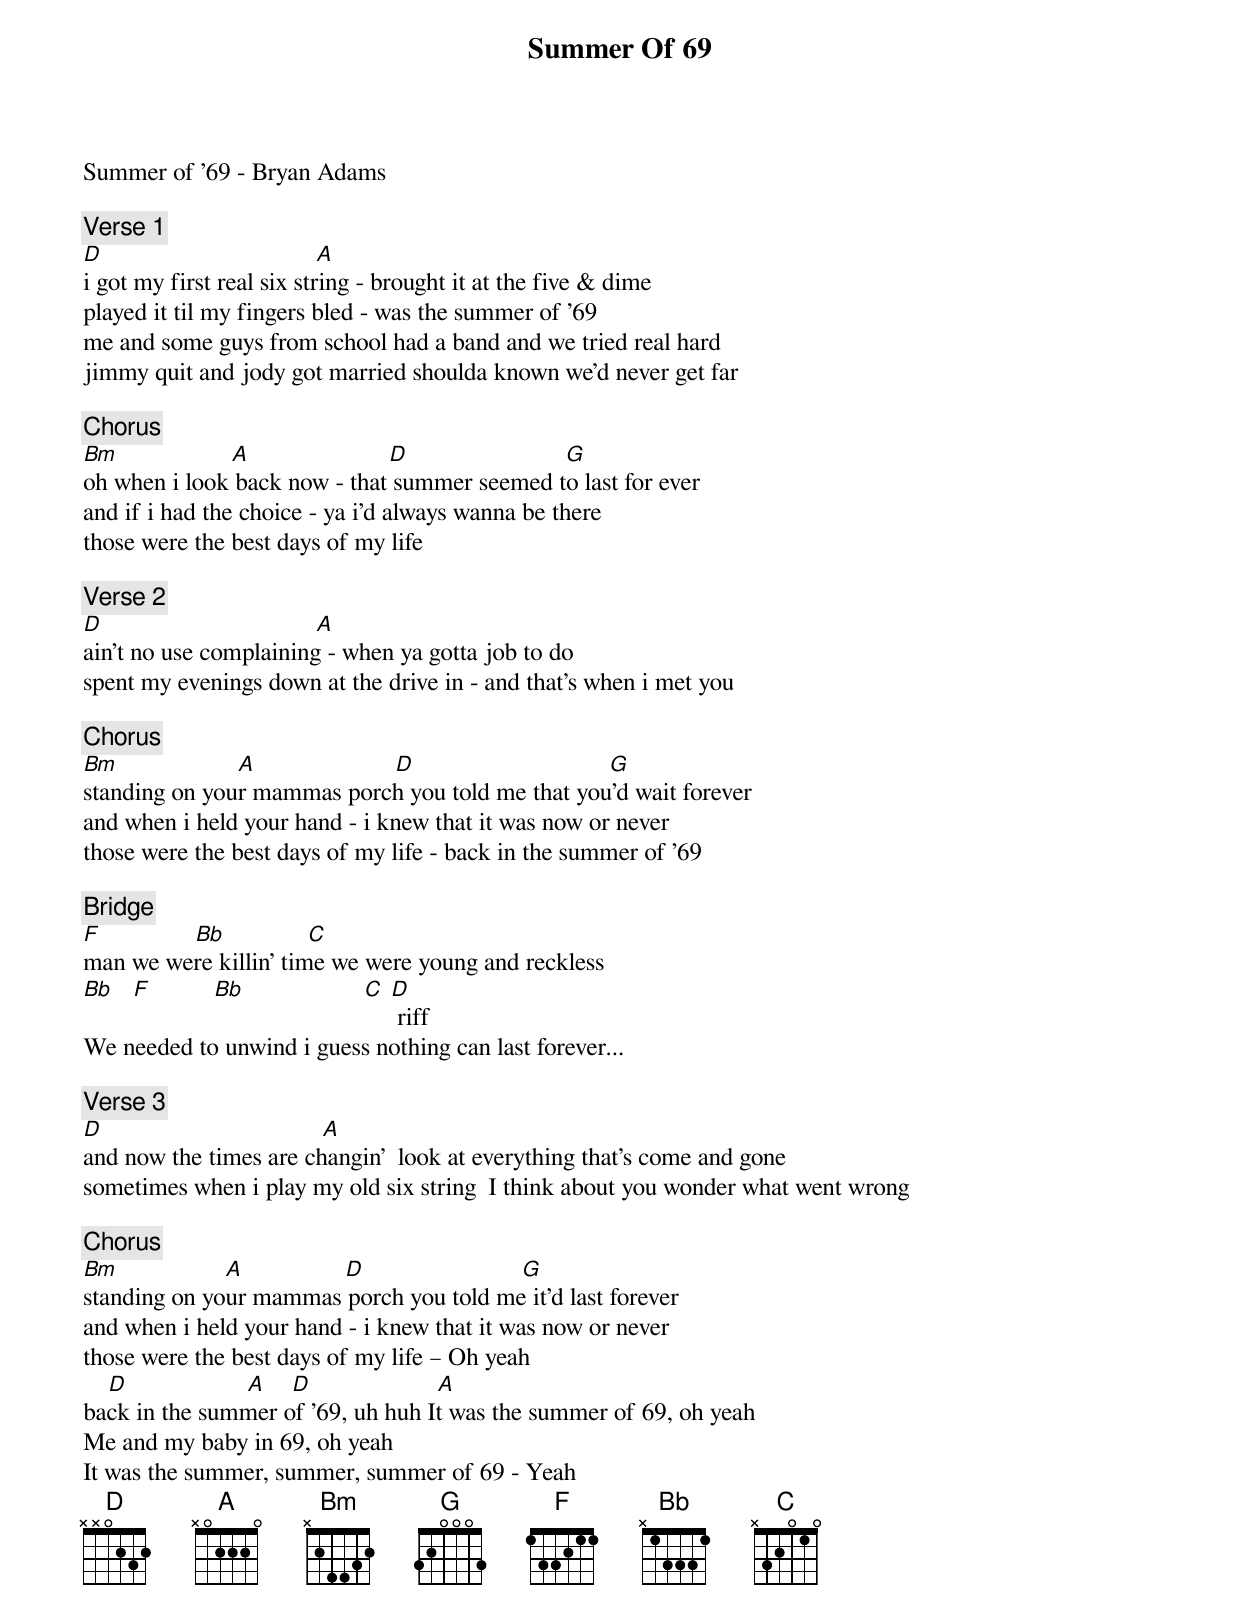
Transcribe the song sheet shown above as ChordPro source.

{title: Summer Of 69}
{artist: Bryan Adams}
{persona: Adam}
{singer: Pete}
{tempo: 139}
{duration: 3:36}
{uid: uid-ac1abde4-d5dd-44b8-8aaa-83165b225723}
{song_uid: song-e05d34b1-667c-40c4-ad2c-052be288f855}



Summer of '69 - Bryan Adams

{comment: Verse 1}
[D]                               			[A]
i got my first real six string - brought it at the five & dime
played it til my fingers bled - was the summer of '69
me and some guys from school had a band and we tried real hard
jimmy quit and jody got married shoulda known we'd never get far

{comment: Chorus}
[Bm]          	       [A]              	       [D]                      			[G]
oh when i look back now - that summer seemed to last for ever
and if i had the choice - ya i'd always wanna be there
those were the best days of my life

{comment: Verse 2}
[D]                               			[A]
ain't no use complaining - when ya gotta job to do
spent my evenings down at the drive in - and that's when i met you

{comment: Chorus}
[Bm]                 		[A]              	       [D]                       		      [G]
standing on your mammas porch you told me that you’d wait forever
and when i held your hand - i knew that it was now or never
those were the best days of my life - back in the summer of '69

{comment: Bridge}
[F]             		[Bb]		          	[C]
man we were killin' time	we were young and reckless
[Bb]			[F]         	[Bb]                  	[C]	[D] riff
We needed to unwind	i guess nothing can last forever...

{comment: Verse 3}
[D]                               				[A]
and now the times are changin' 	look at everything that's come and gone
sometimes when i play my old six string  I think about you wonder what went wrong

{comment: Chorus}
[Bm]                 [A]              		[D]                       		[G]
standing on your mammas porch you told me it’d last forever
and when i held your hand - i knew that it was now or never
those were the best days of my life – Oh yeah
 			[D]                   [A]				[D]                    [A]
back in the summer of '69, uh huh	It was the summer of 69, oh yeah
Me and my baby in 69, oh yeah
It was the summer, summer, summer of 69 - Yeah
